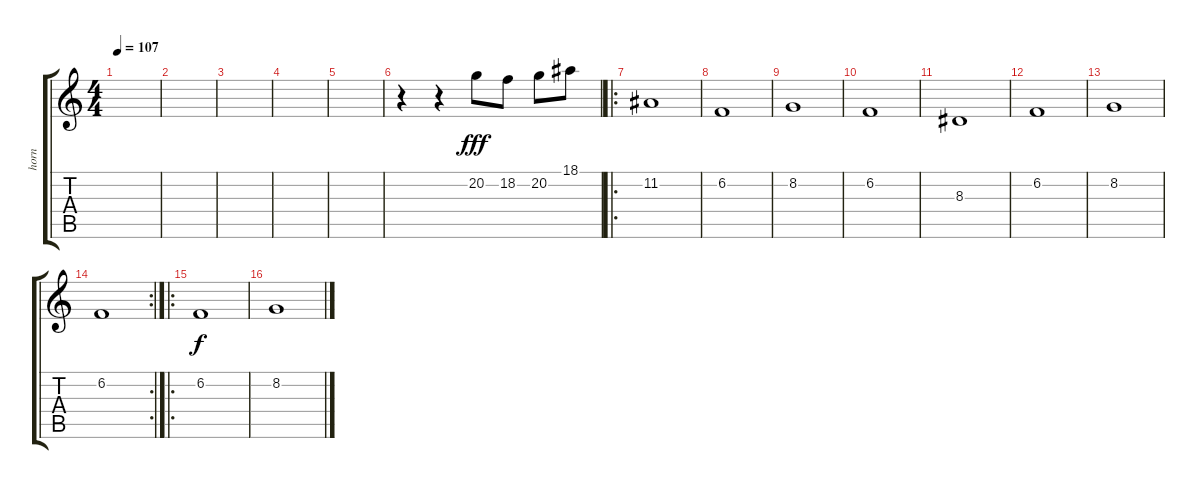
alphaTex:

\track ("horn" "horn") {instrument frenchhorn}
\staff {score tabs}
\tuning (E4 B3 G3 D3 A2 E2) {hide}
\ts (4 4)
\tempo 107
\clef g2
\ks c
|
|
|
|
|
r.4{volume 13 balance 8 instrument pizzicatostrings} r.4 20.2.8{dy fff} 18.2.8 20.2.8 18.1.8 |
\ro
11.2.1{instrument frenchhorn} |
6.2.1 |
8.2.1 |
6.2.1 |
8.3.1 |
6.2.1 |
8.2.1 |
\rc 2
6.2.1 |
\ro
6.2.1{dy f instrument frenchhorn} |
8.2.1
